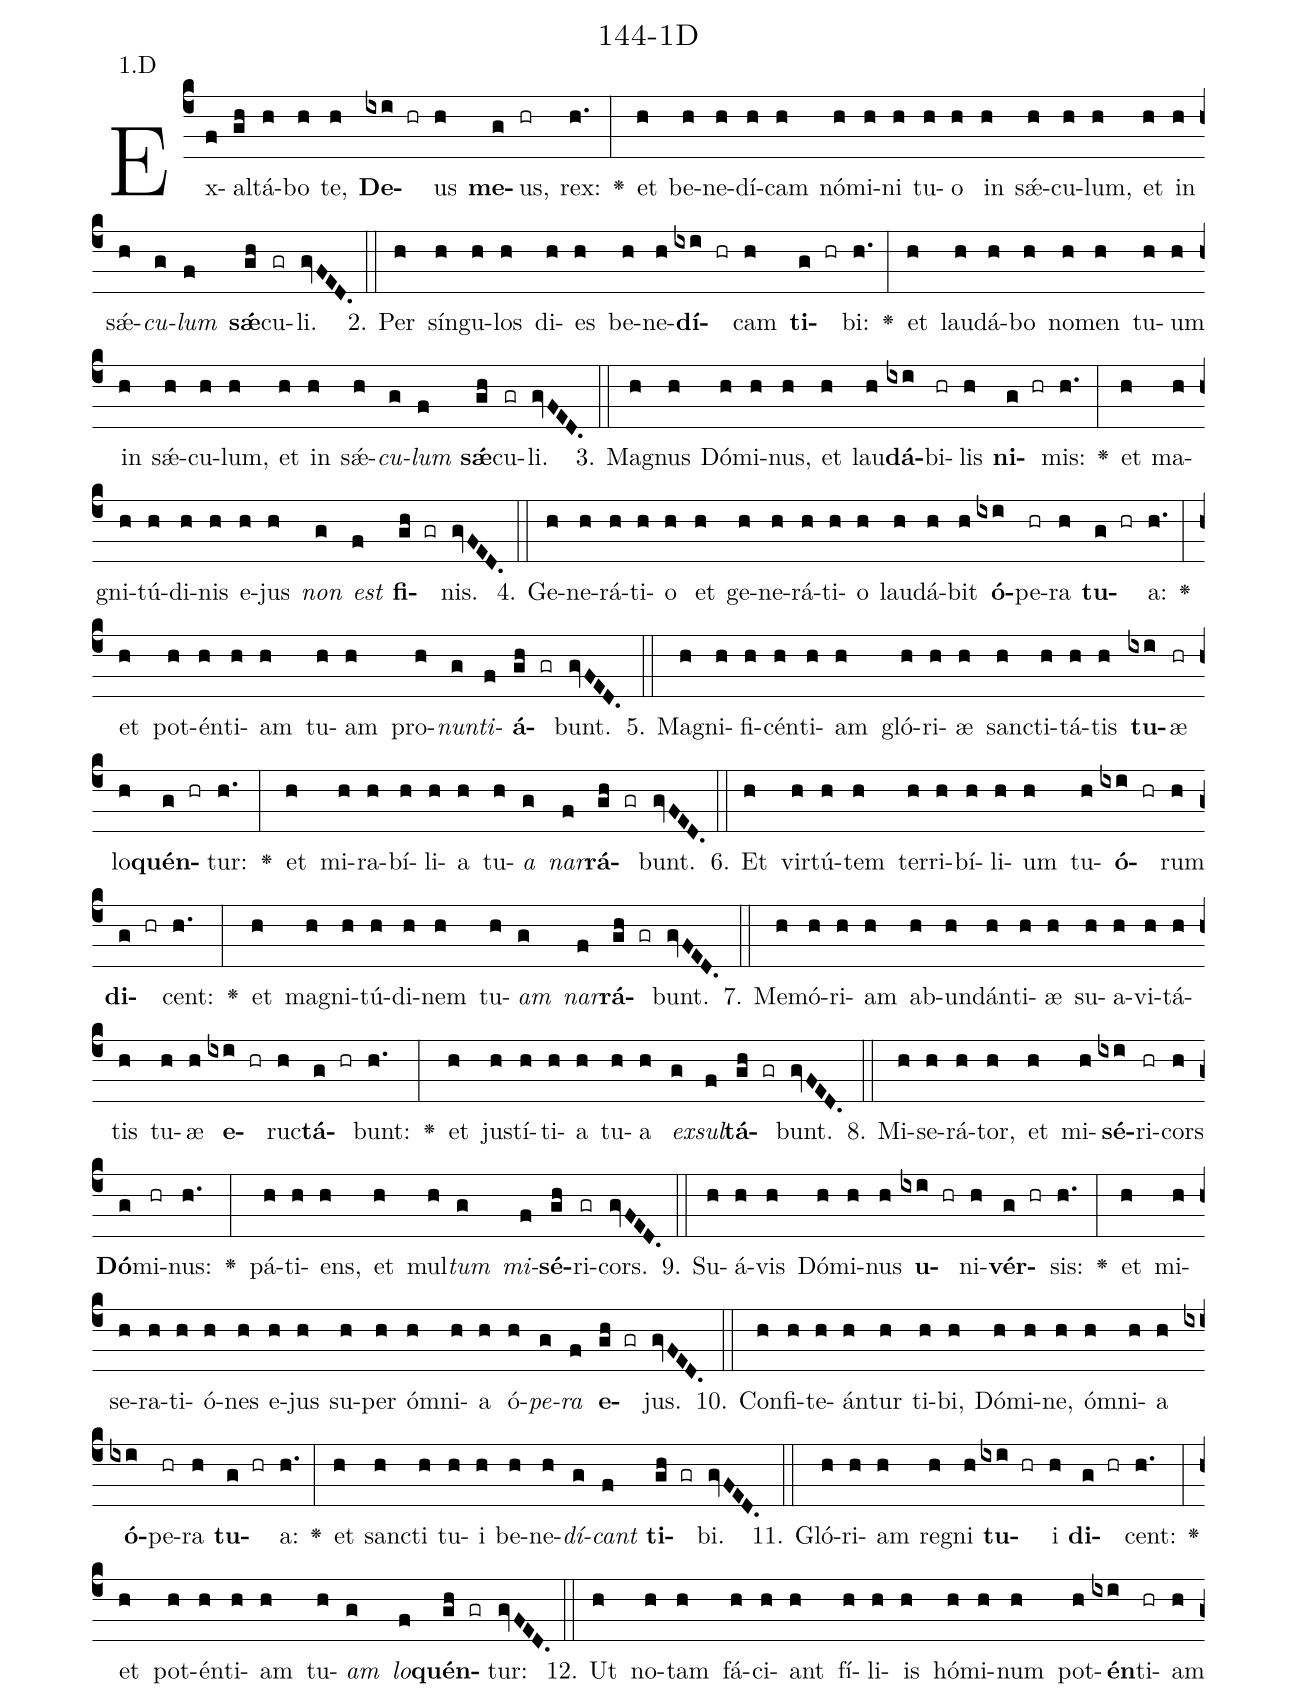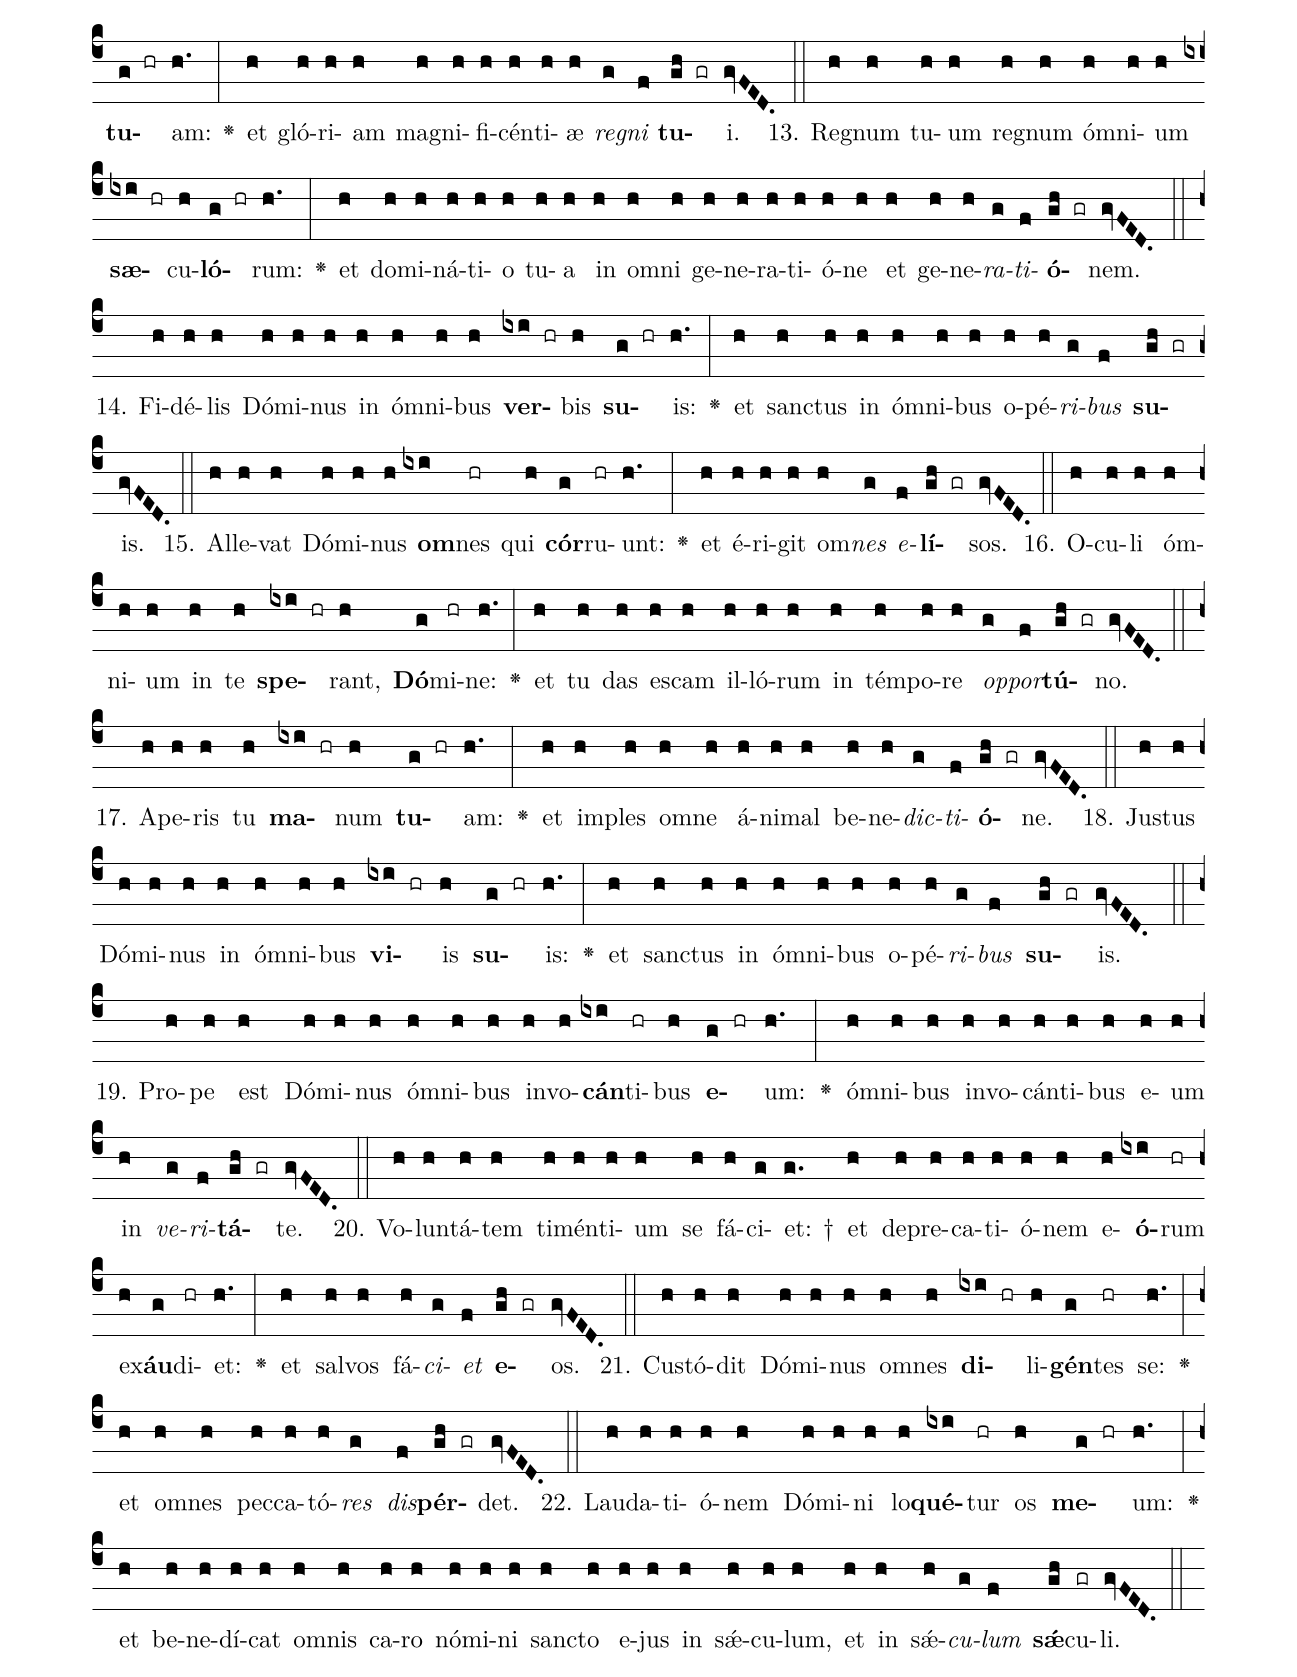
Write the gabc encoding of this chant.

name: 144-1D;
annotation: 1.D;
%%
(c4)Ex(f)al(gh)tá(h)bo(h) te,(h) <b>De</b>(ixi hr)us(h) <b>me</b>(g)us,(hr) rex:(h.) <v>\greheightstar</v>(:) et(h) be(h)ne(h)dí(h)cam(h) nó(h)mi(h)ni(h) tu(h)o(h) in(h) sǽ(h)cu(h)lum,(h) et(h) in(h) sǽ(h)<i>cu</i>(g)<i>lum</i>(f) <b>sǽ</b>(gh)cu(gr)li.(gvFED.) (::)
2. Per(h) sín(h)gu(h)los(h) di(h)es(h) be(h)ne(h)<b>dí</b>(ixi hr)cam(h) <b>ti</b>(g hr)bi:(h.) <v>\greheightstar</v>(:) et(h) lau(h)dá(h)bo(h) no(h)men(h) tu(h)um(h) in(h) sǽ(h)cu(h)lum,(h) et(h) in(h) sǽ(h)<i>cu</i>(g)<i>lum</i>(f) <b>sǽ</b>(gh)cu(gr)li.(gvFED.) (::)
3. Ma(h)gnus(h) Dó(h)mi(h)nus,(h) et(h) lau(h)<b>dá</b>(ixi)bi(hr)lis(h) <b>ni</b>(g hr)mis:(h.) <v>\greheightstar</v>(:) et(h) ma(h)gni(h)tú(h)di(h)nis(h) e(h)jus(h) <i>non</i>(g) <i>est</i>(f) <b>fi</b>(gh gr)nis.(gvFED.) (::)
4. Ge(h)ne(h)rá(h)ti(h)o(h) et(h) ge(h)ne(h)rá(h)ti(h)o(h) lau(h)dá(h)bit(h) <b>ó</b>(ixi)pe(hr)ra(h) <b>tu</b>(g hr)a:(h.) <v>\greheightstar</v>(:) et(h) pot(h)én(h)ti(h)am(h) tu(h)am(h) pro(h)<i>nun</i>(g)<i>ti</i>(f)<b>á</b>(gh gr)bunt.(gvFED.) (::)
5. Ma(h)gni(h)fi(h)cén(h)ti(h)am(h) gló(h)ri(h)æ(h) sanc(h)ti(h)tá(h)tis(h) <b>tu</b>(ixi)æ(hr) lo(h)<b>quén</b>(g hr)tur:(h.) <v>\greheightstar</v>(:) et(h) mi(h)ra(h)bí(h)li(h)a(h) tu(h)<i>a</i>(g) <i>nar</i>(f)<b>rá</b>(gh gr)bunt.(gvFED.) (::)
6. Et(h) vir(h)tú(h)tem(h) ter(h)ri(h)bí(h)li(h)um(h) tu(h)<b>ó</b>(ixi hr)rum(h) <b>di</b>(g hr)cent:(h.) <v>\greheightstar</v>(:) et(h) ma(h)gni(h)tú(h)di(h)nem(h) tu(h)<i>am</i>(g) <i>nar</i>(f)<b>rá</b>(gh gr)bunt.(gvFED.) (::)
7. Me(h)mó(h)ri(h)am(h) ab(h)un(h)dán(h)ti(h)æ(h) su(h)a(h)vi(h)tá(h)tis(h) tu(h)æ(h) <b>e</b>(ixi hr)ruc(h)<b>tá</b>(g hr)bunt:(h.) <v>\greheightstar</v>(:) et(h) jus(h)tí(h)ti(h)a(h) tu(h)a(h) <i>ex</i>(g)<i>sul</i>(f)<b>tá</b>(gh gr)bunt.(gvFED.) (::)
8. Mi(h)se(h)rá(h)tor,(h) et(h) mi(h)<b>sé</b>(ixi)ri(hr)cors(h) <b>Dó</b>(g)mi(hr)nus:(h.) <v>\greheightstar</v>(:) pá(h)ti(h)ens,(h) et(h) mul(h)<i>tum</i>(g) <i>mi</i>(f)<b>sé</b>(gh)ri(gr)cors.(gvFED.) (::)
9. Su(h)á(h)vis(h) Dó(h)mi(h)nus(h) <b>u</b>(ixi hr)ni(h)<b>vér</b>(g hr)sis:(h.) <v>\greheightstar</v>(:) et(h) mi(h)se(h)ra(h)ti(h)ó(h)nes(h) e(h)jus(h) su(h)per(h) óm(h)ni(h)a(h) ó(h)<i>pe</i>(g)<i>ra</i>(f) <b>e</b>(gh gr)jus.(gvFED.) (::)
10. Con(h)fi(h)te(h)án(h)tur(h) ti(h)bi,(h) Dó(h)mi(h)ne,(h) óm(h)ni(h)a(h) <b>ó</b>(ixi)pe(hr)ra(h) <b>tu</b>(g hr)a:(h.) <v>\greheightstar</v>(:) et(h) sanc(h)ti(h) tu(h)i(h) be(h)ne(h)<i>dí</i>(g)<i>cant</i>(f) <b>ti</b>(gh gr)bi.(gvFED.) (::)
11. Gló(h)ri(h)am(h) re(h)gni(h) <b>tu</b>(ixi hr)i(h) <b>di</b>(g hr)cent:(h.) <v>\greheightstar</v>(:) et(h) pot(h)én(h)ti(h)am(h) tu(h)<i>am</i>(g) <i>lo</i>(f)<b>quén</b>(gh gr)tur:(gvFED.) (::)
12. Ut(h) no(h)tam(h) fá(h)ci(h)ant(h) fí(h)li(h)is(h) hó(h)mi(h)num(h) pot(h)<b>én</b>(ixi)ti(hr)am(h) <b>tu</b>(g hr)am:(h.) <v>\greheightstar</v>(:) et(h) gló(h)ri(h)am(h) ma(h)gni(h)fi(h)cén(h)ti(h)æ(h) <i>re</i>(g)<i>gni</i>(f) <b>tu</b>(gh gr)i.(gvFED.) (::)
13. Re(h)gnum(h) tu(h)um(h) re(h)gnum(h) óm(h)ni(h)um(h) <b>sæ</b>(ixi hr)cu(h)<b>ló</b>(g hr)rum:(h.) <v>\greheightstar</v>(:) et(h) do(h)mi(h)ná(h)ti(h)o(h) tu(h)a(h) in(h) om(h)ni(h) ge(h)ne(h)ra(h)ti(h)ó(h)ne(h) et(h) ge(h)ne(h)<i>ra</i>(g)<i>ti</i>(f)<b>ó</b>(gh gr)nem.(gvFED.) (::)
14. Fi(h)dé(h)lis(h) Dó(h)mi(h)nus(h) in(h) óm(h)ni(h)bus(h) <b>ver</b>(ixi hr)bis(h) <b>su</b>(g hr)is:(h.) <v>\greheightstar</v>(:) et(h) sanc(h)tus(h) in(h) óm(h)ni(h)bus(h) o(h)pé(h)<i>ri</i>(g)<i>bus</i>(f) <b>su</b>(gh gr)is.(gvFED.) (::)
15. Al(h)le(h)vat(h) Dó(h)mi(h)nus(h) <b>om</b>(ixi)nes(hr) qui(h) <b>cór</b>(g)ru(hr)unt:(h.) <v>\greheightstar</v>(:) et(h) é(h)ri(h)git(h) om(h)<i>nes</i>(g) <i>e</i>(f)<b>lí</b>(gh gr)sos.(gvFED.) (::)
16. O(h)cu(h)li(h) óm(h)ni(h)um(h) in(h) te(h) <b>spe</b>(ixi hr)rant,(h) <b>Dó</b>(g)mi(hr)ne:(h.) <v>\greheightstar</v>(:) et(h) tu(h) das(h) es(h)cam(h) il(h)ló(h)rum(h) in(h) tém(h)po(h)re(h) <i>op</i>(g)<i>por</i>(f)<b>tú</b>(gh gr)no.(gvFED.) (::)
17. A(h)pe(h)ris(h) tu(h) <b>ma</b>(ixi hr)num(h) <b>tu</b>(g hr)am:(h.) <v>\greheightstar</v>(:) et(h) im(h)ples(h) om(h)ne(h) á(h)ni(h)mal(h) be(h)ne(h)<i>dic</i>(g)<i>ti</i>(f)<b>ó</b>(gh gr)ne.(gvFED.) (::)
18. Jus(h)tus(h) Dó(h)mi(h)nus(h) in(h) óm(h)ni(h)bus(h) <b>vi</b>(ixi hr)is(h) <b>su</b>(g hr)is:(h.) <v>\greheightstar</v>(:) et(h) sanc(h)tus(h) in(h) óm(h)ni(h)bus(h) o(h)pé(h)<i>ri</i>(g)<i>bus</i>(f) <b>su</b>(gh gr)is.(gvFED.) (::)
19. Pro(h)pe(h) est(h) Dó(h)mi(h)nus(h) óm(h)ni(h)bus(h) in(h)vo(h)<b>cán</b>(ixi)ti(hr)bus(h) <b>e</b>(g hr)um:(h.) <v>\greheightstar</v>(:) óm(h)ni(h)bus(h) in(h)vo(h)cán(h)ti(h)bus(h) e(h)um(h) in(h) <i>ve</i>(g)<i>ri</i>(f)<b>tá</b>(gh gr)te.(gvFED.) (::)
20. Vo(h)lun(h)tá(h)tem(h) ti(h)mén(h)ti(h)um(h) se(h) fá(h)ci(g)et: †(g.) et(h) de(h)pre(h)ca(h)ti(h)ó(h)nem(h) e(h)<b>ó</b>(ixi)rum(hr) ex(h)<b>áu</b>(g)di(hr)et:(h.) <v>\greheightstar</v>(:) et(h) sal(h)vos(h) fá(h)<i>ci</i>(g)<i>et</i>(f) <b>e</b>(gh gr)os.(gvFED.) (::)
21. Cus(h)tó(h)dit(h) Dó(h)mi(h)nus(h) om(h)nes(h) <b>di</b>(ixi hr)li(h)<b>gén</b>(g)tes(hr) se:(h.) <v>\greheightstar</v>(:) et(h) om(h)nes(h) pec(h)ca(h)tó(h)<i>res</i>(g) <i>dis</i>(f)<b>pér</b>(gh gr)det.(gvFED.) (::)
22. Lau(h)da(h)ti(h)ó(h)nem(h) Dó(h)mi(h)ni(h) lo(h)<b>qué</b>(ixi)tur(hr) os(h) <b>me</b>(g hr)um:(h.) <v>\greheightstar</v>(:) et(h) be(h)ne(h)dí(h)cat(h) om(h)nis(h) ca(h)ro(h) nó(h)mi(h)ni(h) sanc(h)to(h) e(h)jus(h) in(h) sǽ(h)cu(h)lum,(h) et(h) in(h) sǽ(h)<i>cu</i>(g)<i>lum</i>(f) <b>sǽ</b>(gh)cu(gr)li.(gvFED.) (::)
